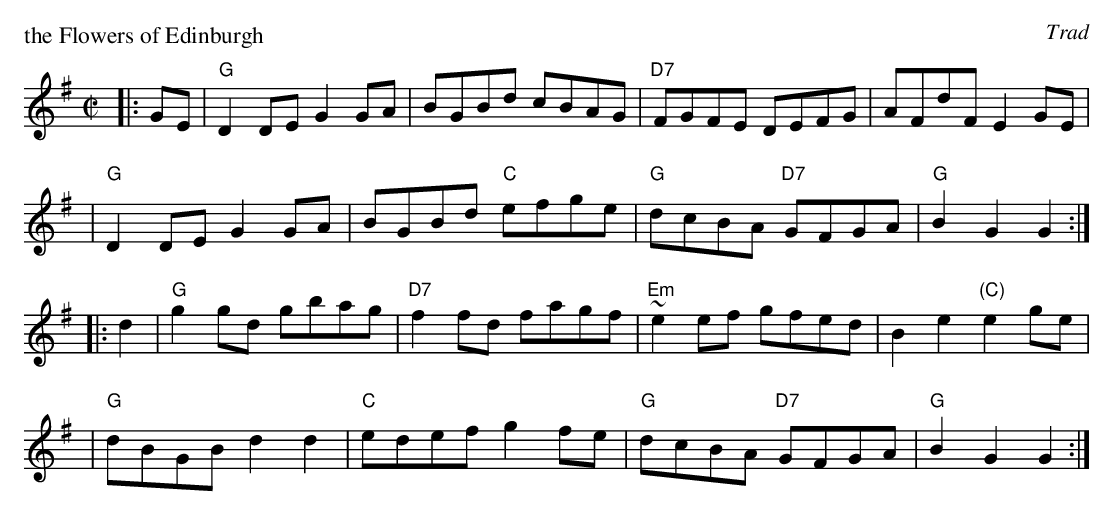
X:1
P: the Flowers of Edinburgh
O: Trad
M: C|
L: 1/8
K: G
|: GE \
| "G"D2DE G2GA | BGBd cBAG | "D7"FGFE DEFG | AFdF E2GE |
| "G"D2DE G2GA | BGBd "C"efge | "G"dcBA "D7"GFGA | "G"B2G2 G2 :|
|: d2 \
| "G"g2gd gbag | "D7"f2fd fagf | "Em"~e2ef gfed | B2e2 "(C)"e2ge |
| "G"dBGB d2d2 | "C"edef g2fe | "G"dcBA "D7"GFGA | "G"B2G2 G2 :|
